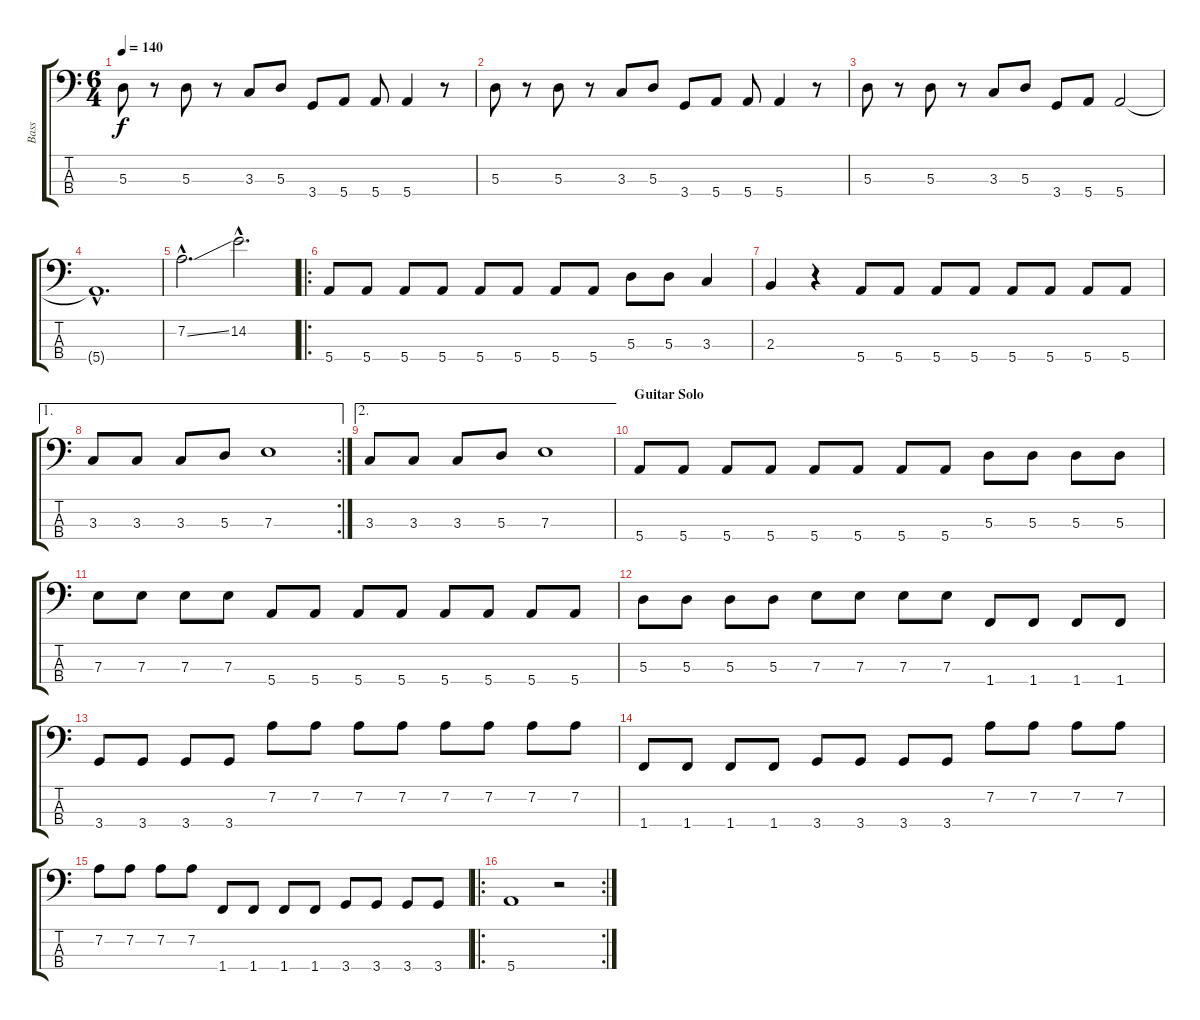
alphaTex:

\track ("Bass" "Bass") {instrument electricbasspick}
\staff {score tabs}
\tuning (G2 D2 A1 E1) {hide}
\ts (6 4)
\tempo 140
\clef f4
\ks c
5.3.8{dy f} r.8 5.3.8 r.8 3.3.8 5.3.8 3.4.8 5.4.8 5.4.8 5.4.4 r.8 |
5.3.8 r.8 5.3.8 r.8 3.3.8 5.3.8 3.4.8 5.4.8 5.4.8 5.4.4 r.8 |
5.3.8 r.8 5.3.8 r.8 3.3.8 5.3.8 3.4.8 5.4.8 5.4.2 |
5.4{hac t}.1{d} |
7.2{ss hac}.2{d} 14.2{hac}.2{d} |
\ro
5.4.8 5.4.8 5.4.8 5.4.8 5.4.8 5.4.8 5.4.8 5.4.8 5.3.8 5.3.8 3.3.4 |
2.3.4 r.4 5.4.8 5.4.8 5.4.8 5.4.8 5.4.8 5.4.8 5.4.8 5.4.8 |
\ae 1
\rc 2
3.3.8 3.3.8 3.3.8 5.3.8 7.3.1 |
\ae 2
3.3.8 3.3.8 3.3.8 5.3.8 7.3.1 |
\section ("" "Guitar Solo")
5.4.8 5.4.8 5.4.8 5.4.8 5.4.8 5.4.8 5.4.8 5.4.8 5.3.8 5.3.8 5.3.8 5.3.8 |
7.3.8 7.3.8 7.3.8 7.3.8 5.4.8 5.4.8 5.4.8 5.4.8 5.4.8 5.4.8 5.4.8 5.4.8 |
5.3.8 5.3.8 5.3.8 5.3.8 7.3.8 7.3.8 7.3.8 7.3.8 1.4.8 1.4.8 1.4.8 1.4.8 |
3.4.8 3.4.8 3.4.8 3.4.8 7.2.8 7.2.8 7.2.8 7.2.8 7.2.8 7.2.8 7.2.8 7.2.8 |
1.4.8 1.4.8 1.4.8 1.4.8 3.4.8 3.4.8 3.4.8 3.4.8 7.2.8 7.2.8 7.2.8 7.2.8 |
7.2.8 7.2.8 7.2.8 7.2.8 1.4.8 1.4.8 1.4.8 1.4.8 3.4.8 3.4.8 3.4.8 3.4.8 |
\ro
\rc 2
5.4.1 r.2
